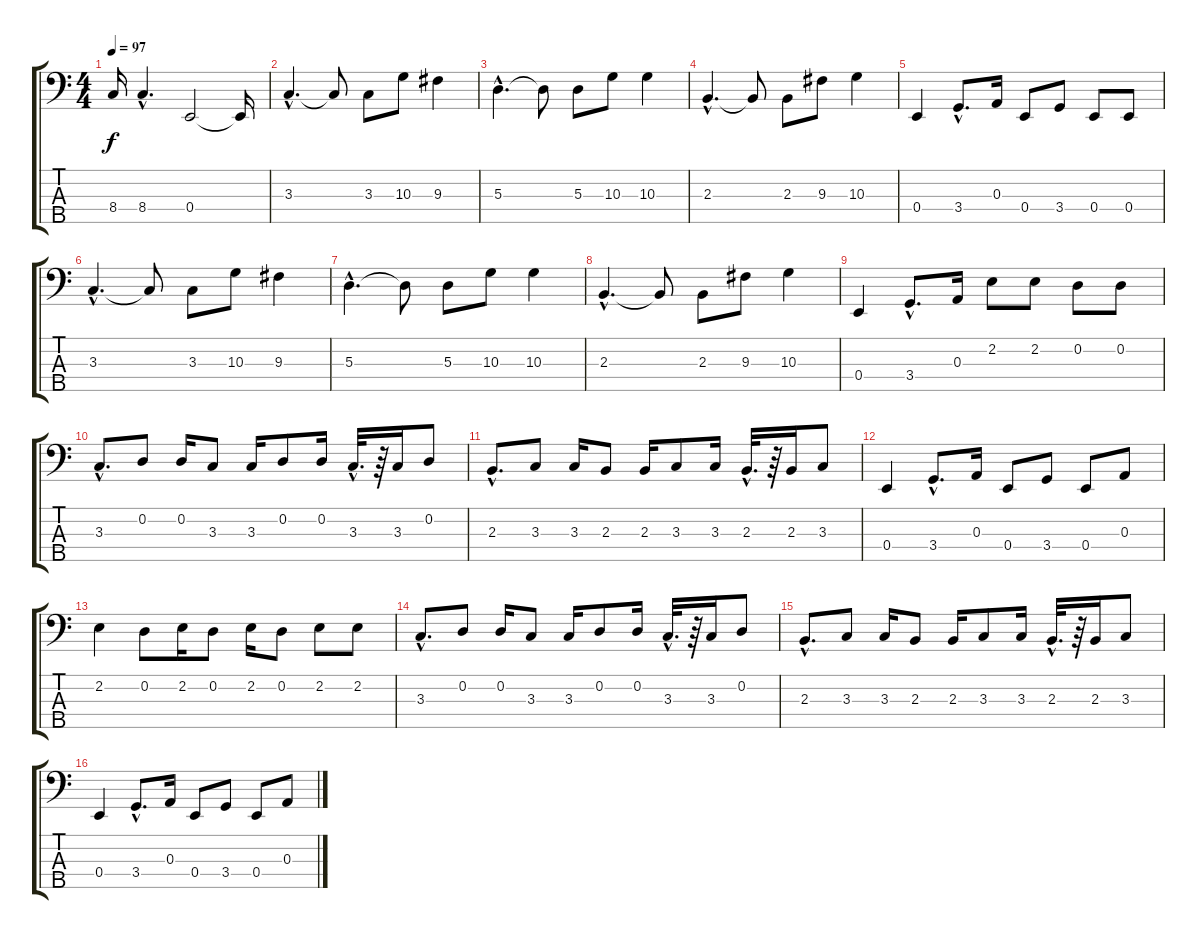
\track "" {instrument slapbass2}
\staff {score tabs}
\tuning (G2 D2 A1 E1 B0) {hide}
\ts (4 4)
\tempo 97
\clef f4
\ks c
8.4.16{dy f} 8.4{hac}.4{d} 0.4.2 0.4{t}.16 |
\section ("" "")
3.3{hac}.4{d} 3.3{t}.8 3.3.8 10.3.8 9.3.4 |
5.3{hac}.4{d} 5.3{t}.8 5.3.8 10.3.8 10.3.4 |
2.3{hac}.4{d} 2.3{t}.8 2.3.8 9.3.8 10.3.4 |
0.4.4 3.4{hac}.8{d} 0.3.16 0.4.8 3.4.8 0.4.8 0.4.8 |
\section ("" "")
3.3{hac}.4{d} 3.3{t}.8 3.3.8 10.3.8 9.3.4 |
5.3{hac}.4{d} 5.3{t}.8 5.3.8 10.3.8 10.3.4 |
2.3{hac}.4{d} 2.3{t}.8 2.3.8 9.3.8 10.3.4 |
0.4.4 3.4{hac}.8{d} 0.3.16 2.2.8 2.2.8 0.2.8 0.2.8 |
\section ("" "")
3.3{hac}.8{d} 0.2.8 0.2.16 3.3.8 3.3.16 0.2.8 0.2.16 3.3{hac}.32{d} r.64 3.3.16 0.2.8 |
2.3{hac}.8{d} 3.3.8 3.3.16 2.3.8 2.3.16 3.3.8 3.3.16 2.3{hac}.32{d} r.64 2.3.16 3.3.8 |
0.4.4 3.4{hac}.8{d} 0.3.16 0.4.8 3.4.8 0.4.8 0.3.8 |
2.2.4 0.2.8 2.2.16 0.2.8 2.2.16 0.2.8 2.2.8 2.2.8 |
\section ("" "")
3.3{hac}.8{d} 0.2.8 0.2.16 3.3.8 3.3.16 0.2.8 0.2.16 3.3{hac}.32{d} r.64 3.3.16 0.2.8 |
2.3{hac}.8{d} 3.3.8 3.3.16 2.3.8 2.3.16 3.3.8 3.3.16 2.3{hac}.32{d} r.64 2.3.16 3.3.8 |
0.4.4 3.4{hac}.8{d} 0.3.16 0.4.8 3.4.8 0.4.8 0.3.8
